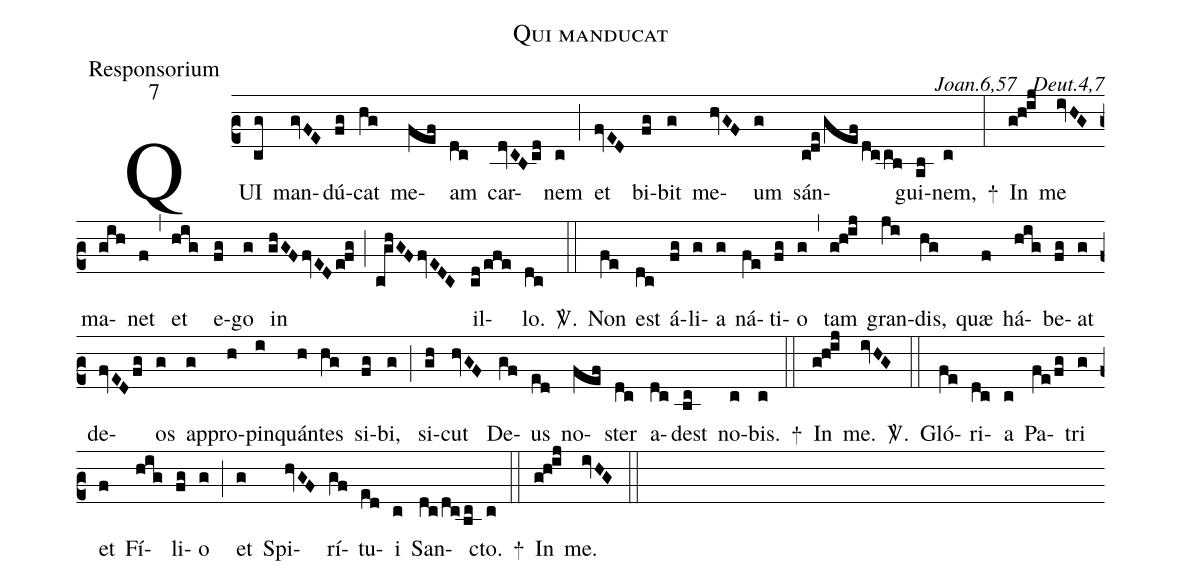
name:Qui manducat;
office-part:Responsorium;
mode:7;
commentary:ꝶ Joan.6,57 ꝟ Deut.4,7;
nabc-lines: 1;
%%
(c2)
QUI(cg) man(gvFE)dú(fg)cat(hg)
me(fef)am(dc) car(dvCBcd)nem(c) (;)
et(fvED) bi(fg)bit(g) me(hvGF)um(g) sán(cde/gef/dc/cb)gui(ab)nem,(c) +(:)
In(g!h!ij) me(ivHG) ma(gih)net(f) (,)
et(hig) e(fg)go(g) in(ghGFfvED/e!fg;cghGF/fvEDC) il(cd/efe)lo.(dc) <sp>V/</sp>.(::)
Non(fe) est(dc) á(fg)li(g)a(g) ná(fe)ti(fg)o(g) (,)
tam(g!h!ij) gran(ji)dis,(hg) quæ(f) há(hig)be(fg)at(g) de(fvEDfg)os(g)
ap(g)pro(h)pin(i)quán(h)tes(hg) si(fg)bi,(g) (;)
si(gh)cut(hvGF) De(gf)us(ed) no(fef)ster(dc) a(dc)dest(bc) no(c)bis.(c) +(::)
In(g!h!ij) me.(ivHG) <sp>V/</sp>.(::)
Gló(fe)ri(dc)a(c) Pa(fe/fg)tri(g) et(f) Fí(hig)li(fg)o(g) (;)
et(g) Spi(hvGF)rí(gf)tu(ed)i(c) San(dc/dc/bc)cto.(c) +(::)
In(g!h!ij) me.(ivHG) (::)
